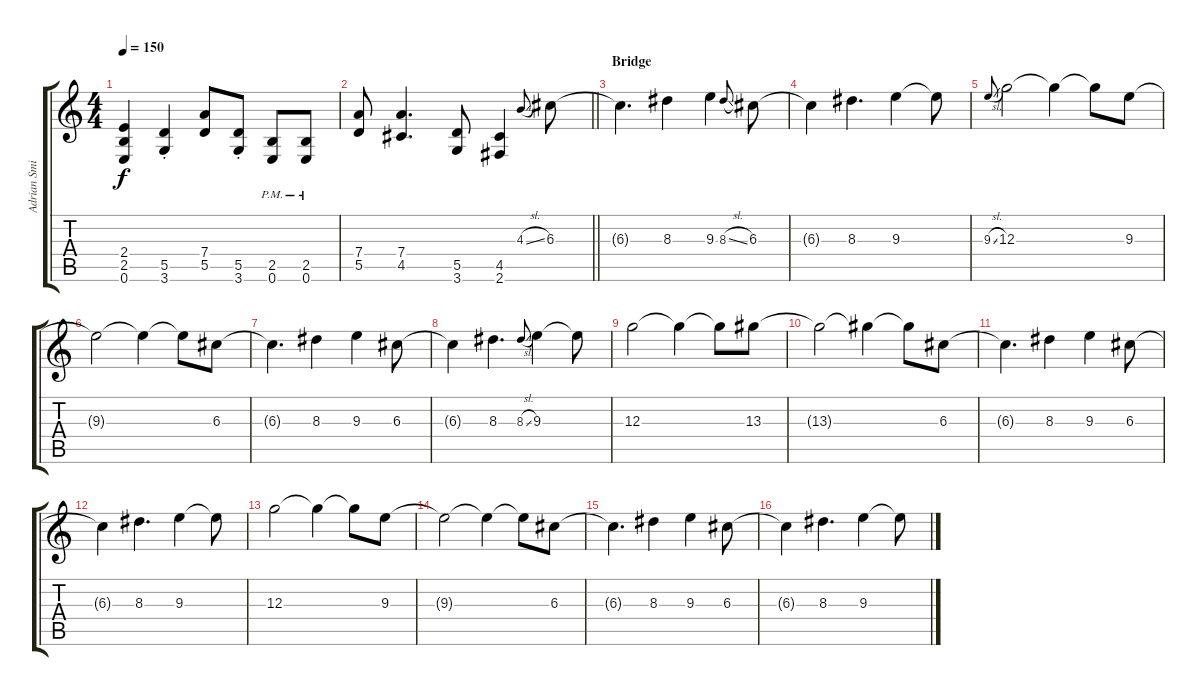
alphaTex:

\track ("Adrian Smith" "Adrian Smi") {instrument distortionguitar}
\staff {score tabs}
\tuning (E4 B3 G3 D3 A2 E2) {hide}
\ts (4 4)
\tempo 150
\clef g2
\ks c
(2.4{t} 2.5{t} 0.6{t}).4{dy f} (5.5{st} 3.6{st}).4 (7.4 5.5).8 (5.5{st} 3.6{st}).8 (2.5{pm} 0.6{pm}).8 (2.5{pm} 0.6{pm}).8 |
\barLineRight lightlight
(7.4 5.5).8 (7.4 4.5).4{d} (5.5 3.6).8 (4.5 2.6).4 4.3{sl}.8{gr onbeat} 6.3.8 |
\section ("" "Bridge")
6.3{t}.4{d} 8.3.4 9.3.4 8.3{sl}.8{gr onbeat} 6.3.8 |
6.3{t}.4 8.3.4{d} 9.3.4 9.3{t}.8 |
9.3{sl}.8{gr onbeat} 12.3.2 12.3{t}.4 12.3{t}.8 9.3.8 |
9.3{t}.2 9.3{t}.4 9.3{t}.8 6.3.8 |
6.3{t}.4{d} 8.3.4 9.3.4 6.3.8 |
6.3{t}.4 8.3.4{d} 8.3{sl}.8{gr onbeat} 9.3.4 9.3{t}.8 |
12.3.2 12.3{t}.4 12.3{t}.8 13.3.8 |
13.3{t}.2 13.3{t}.4 13.3{t}.8 6.3.8 |
6.3{t}.4{d} 8.3.4 9.3.4 6.3.8 |
6.3{t}.4 8.3.4{d} 9.3.4 9.3{t}.8 |
12.3.2 12.3{t}.4 12.3{t}.8 9.3.8 |
9.3{t}.2 9.3{t}.4 9.3{t}.8 6.3.8 |
6.3{t}.4{d} 8.3.4 9.3.4 6.3.8 |
6.3{t}.4 8.3.4{d} 9.3.4 9.3{t}.8
